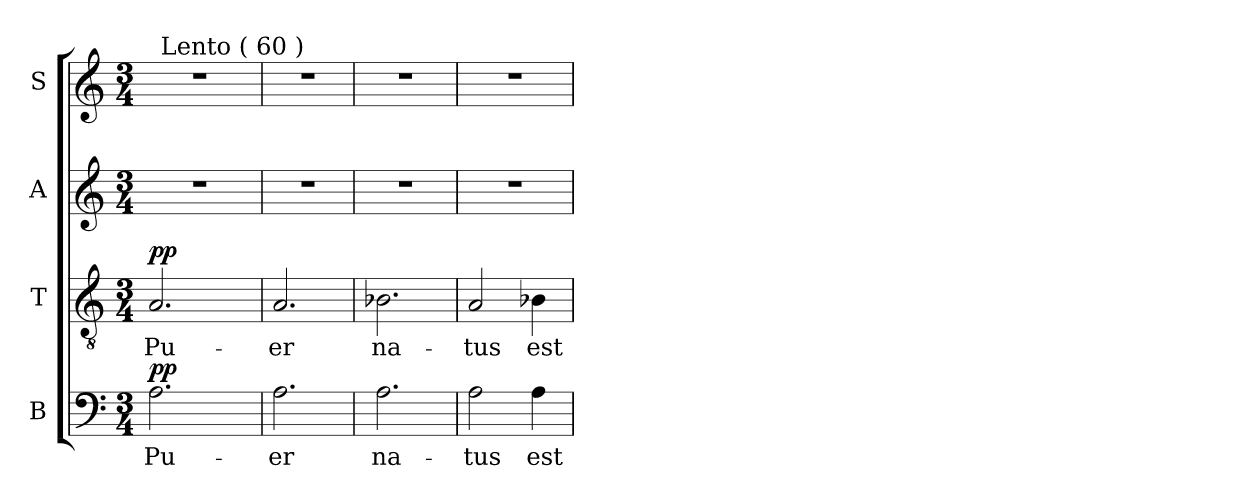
**kern	**text	**dynam	**kern	**text	**dynam	**kern	**kern
*part4	*part4	*part4	*part3	*part3	*part3	*part2	*part1
*staff4	*staff4	*staff4	*staff3	*staff3	*staff3	*staff2	*staff1
*I"B	*	*	*I"T	*	*	*I"A	*I"S
*I'B	*	*	*I'T	*	*	*I'A	*I'S
!!LO:PB:g=z
*stria5	*	*	*stria5	*	*	*stria5	*stria5
*clefF4	*	*	*clefGv2	*	*	*clefG2	*clefG2
*k[]	*	*	*k[]	*	*	*k[]	*k[]
*C:	*	*	*C:	*	*	*C:	*C:
*M3/4	*	*	*M3/4	*	*	*M3/4	*M3/4
=1	=1	=1	=1	=1	=1	=1	=1
!	!LO:LY:b:cj	!LO:DY:b	!	!LO:LY:b:cj	!LO:DY:b	!	!
*	*	*	*	*	*	*	*^
2.A\	Pu-	pp	2.A/	Pu-	pp	2.r	2.r	32ryy
!	!	!	!	!	!	!	!	!LO:TX:a:t=Lento ( 60 )
.	.	.	.	.	.	.	.	2ryy
.	.	.	.	.	.	.	.	8..ryy
=2	=2	=2	=2	=2	=2	=2	=2	=2
!	!LO:LY:b:cj	!	!	!LO:LY:b:cj	!	!	!	!
*	*	*	*	*	*	*	*v	*v
2.A\	-er	.	2.A/	-er	.	2.r	2.r
=3	=3	=3	=3	=3	=3	=3	=3
!	!LO:LY:b:cj	!	!	!LO:LY:b:cj	!	!	!
2.A\	na-	.	2.B-X\	na-	.	2.r	2.r
=4	=4	=4	=4	=4	=4	=4	=4
!	!LO:LY:b:cj	!	!	!LO:LY:b:cj	!	!	!
2A\	-tus	.	2A/	-tus	.	2.r	2.r
!	!LO:LY:b:cj	!	!	!LO:LY:b:cj	!	!	!
4A\	est	.	4B-X\	est	.	.	.
=	=	=	=	=	=	=	=
*-	*-	*-	*-	*-	*-	*-	*-
